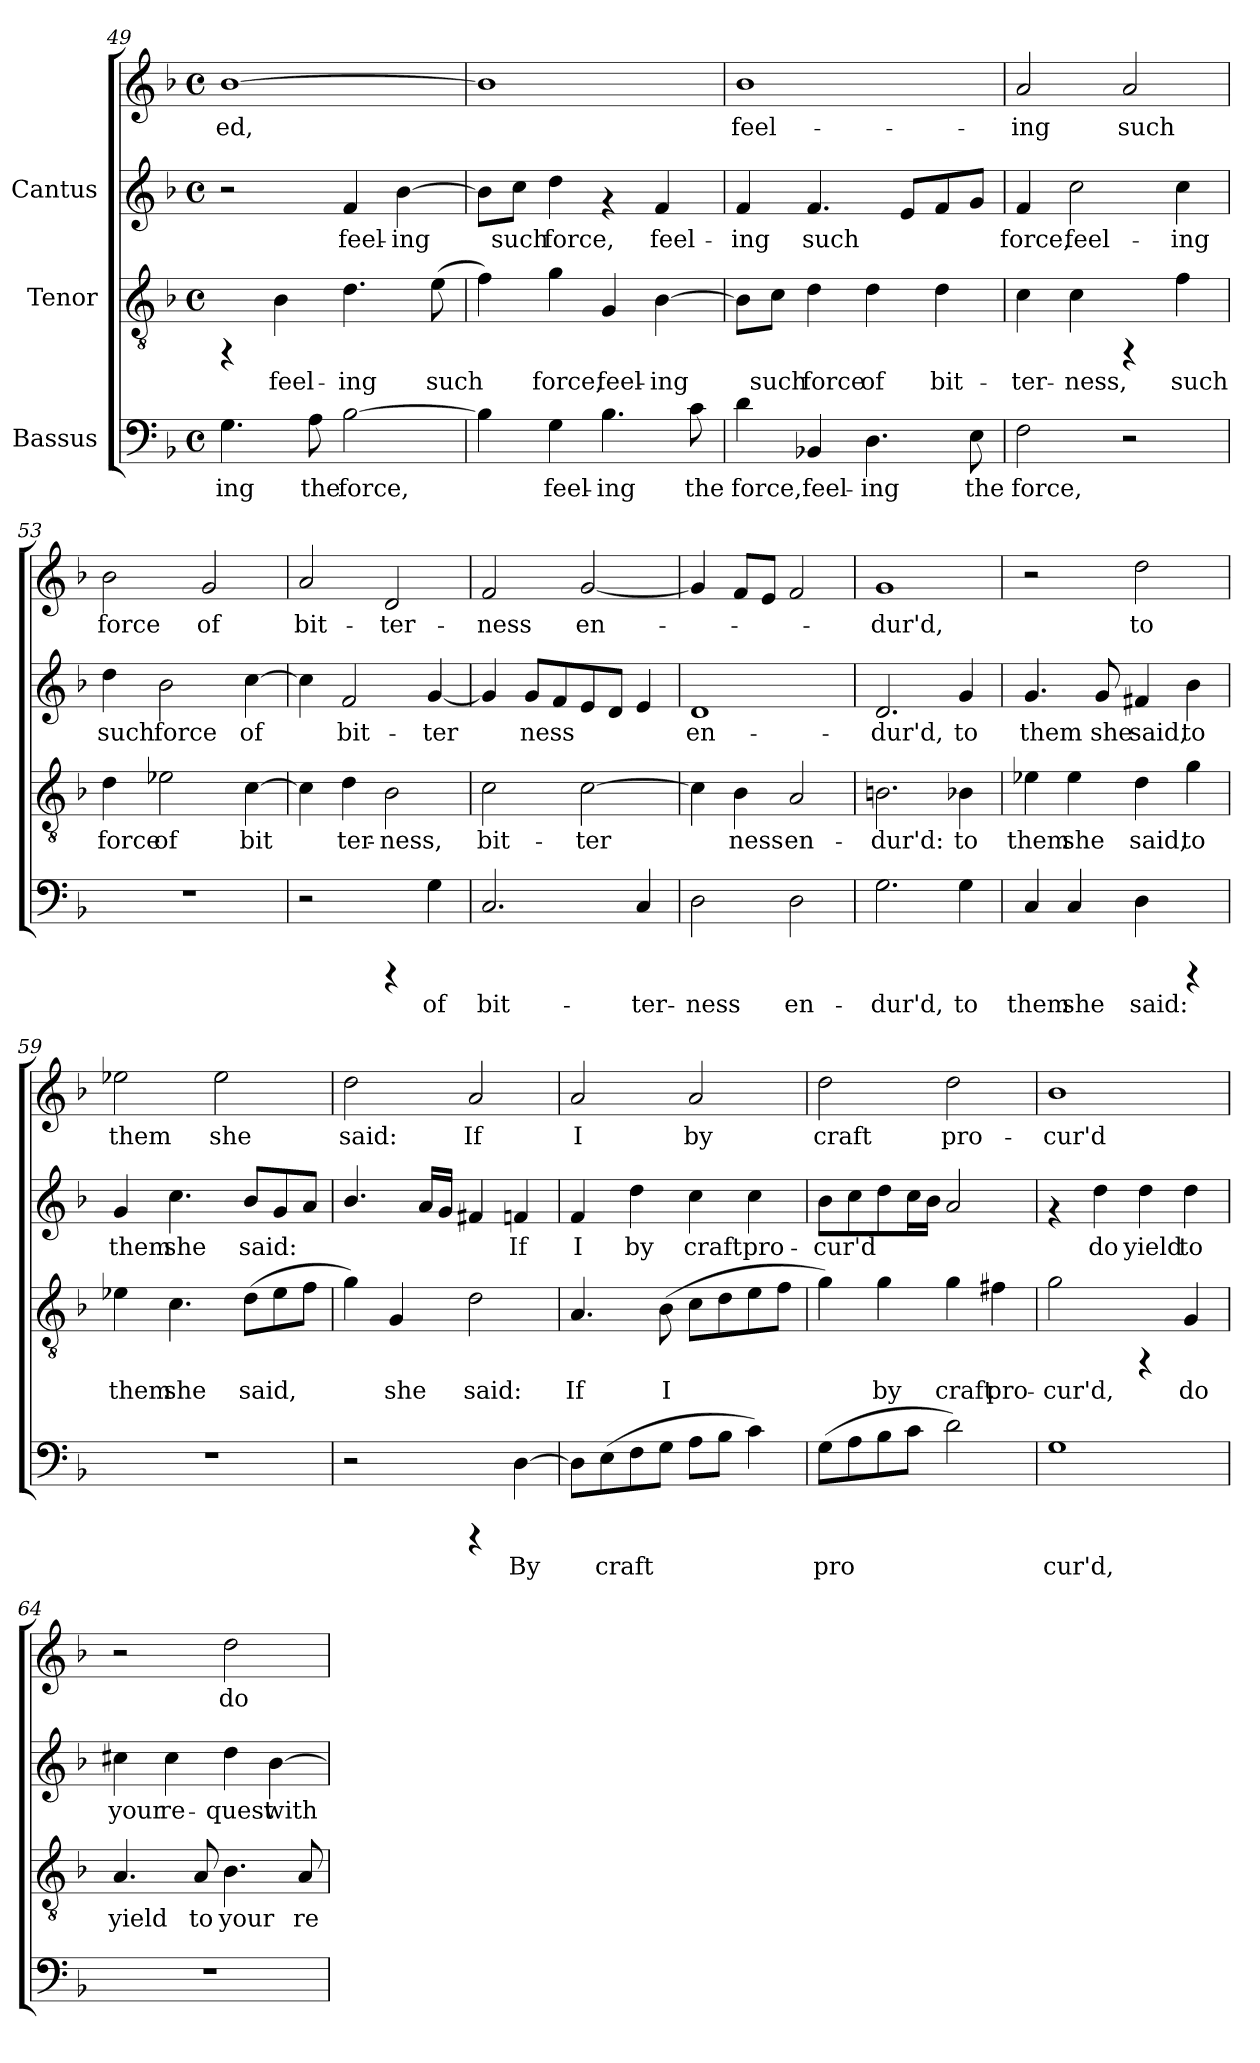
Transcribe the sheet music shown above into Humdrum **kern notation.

**kern	**text	**kern	**text	**kern	**text	**kern	**text
*part3	*part3	*part2	*part2	*part1	*part1	*part1	*part1
*staff4	*staff4	*staff3	*staff3	*staff2	*staff2	*staff1	*staff1
*I"Bassus	*	*I"Tenor	*	*I"Cantus	*	*	*
!!LO:LB:g=z
*clefF4	*	*clefGv2	*	*clefG2	*	*clefG2	*
*k[b-]	*	*k[b-]	*	*k[b-]	*	*k[b-]	*
*F:	*	*F:	*	*F:	*	*F:	*
*M4/4	*	*M4/4	*	*M4/4	*	*M4/4	*
*met(c)	*	*met(c)	*	*met(c)	*	*met(c)	*
=49	=49	=49	=49	=49	=49	=49	=49
!	!LO:LY:b:cj	!	!	!	!	!	!LO:LY:b:cj
4.G\	-ing	4rFF	.	2r	.	[>1b-	ed,
!	!	!	!LO:LY:b:cj	!	!	!	!
.	.	4B-\	feel-	.	.	.	.
!	!LO:LY:b:cj	!	!	!	!	!	!
8A\	the	.	.	.	.	.	.
!	!LO:LY:b:cj	!	!LO:LY:b:cj	!	!LO:LY:b:cj	!	!
[>2B-\	force,	4.d\	-ing	4f/	feel-	.	.
!	!	!	!	!	!LO:LY:b:cj	!	!
.	.	.	.	[>4b-\	-ing	.	.
!	!	!	!LO:LY:b:cj	!	!	!	!
.	.	(>8e\	such	.	.	.	.
=50	=50	=50	=50	=50	=50	=50	=50
!	!LO:LY:b:cj	!	!LO:LY:b:cj	!	!LO:LY:b:cj	!	!
4B-\]	.	4f\)	.	8b-\L]	.	1b-]	.
!	!	!	!	!	!LO:LY:b:cj	!	!
.	.	.	.	8cc\J	such	.	.
!	!LO:LY:b:cj	!	!LO:LY:b:cj	!	!LO:LY:b:cj	!	!
4G\	feel-	4g\	force,	4dd\	force,	.	.
!	!LO:LY:b:cj	!	!LO:LY:b:cj	!	!	!	!
4.B-\	-ing	4G/	feel-	4rf	.	.	.
!	!	!	!LO:LY:b:cj	!	!LO:LY:b:cj	!	!
.	.	[>4B-\	-ing	4f/	feel-	.	.
!	!LO:LY:b:cj	!	!	!	!	!	!
8c\	the	.	.	.	.	.	.
=51	=51	=51	=51	=51	=51	=51	=51
!	!LO:LY:b:cj	!	!LO:LY:b:cj	!	!LO:LY:b:cj	!	!LO:LY:b:cj
4d\	force,	8B-\L]	.	4f/	-ing	1b-	-feel-
!	!	!	!LO:LY:b:cj	!	!	!	!
.	.	8c\J	such	.	.	.	.
!	!LO:LY:b:cj	!	!LO:LY:b:cj	!	!LO:LY:b:cj	!	!
4BB-X/	feel-	4d\	force	4.f/	such	.	.
!	!LO:LY:b:cj	!	!LO:LY:b:cj	!	!	!	!
4.D\	-ing	4d\	of	.	.	.	.
!	!	!	!	!	!LO:LY:b:cj	!	!
.	.	.	.	8e/L	.	.	.
!	!	!	!LO:LY:b:cj	!	!LO:LY:b:cj	!	!
.	.	4d\	bit-	8f/	.	.	.
!	!LO:LY:b:cj	!	!	!	!LO:LY:b:cj	!	!
8E\	the	.	.	8g/J	.	.	.
=52	=52	=52	=52	=52	=52	=52	=52
!	!LO:LY:b:cj	!	!LO:LY:b:cj	!	!LO:LY:b:cj	!	!LO:LY:b:cj
2F\	force,	4c\	-ter-	4f/	force,	2a/	ing
!	!	!	!LO:LY:b:cj	!	!LO:LY:b:cj	!	!
.	.	4c\	-ness,	2cc\	feel-	.	.
!	!	!	!	!	!	!	!LO:LY:b:cj
2r	.	4rFF	.	.	.	2a/	such
!	!	!	!LO:LY:b:cj	!	!LO:LY:b:cj	!	!
.	.	4f\	such	4cc\	-ing	.	.
!!LO:PB:g=z
=53	=53	=53	=53	=53	=53	=53	=53
!	!	!	!LO:LY:b:cj	!	!LO:LY:b:cj	!	!LO:LY:b:cj
1r	.	4d\	force	4dd\	such	2b-\	force
!	!	!	!LO:LY:b:cj	!	!LO:LY:b:cj	!	!
.	.	2e-X\	of	2b-\	force	.	.
!	!	!	!	!	!	!	!LO:LY:b:cj
.	.	.	.	.	.	2g/	of
!	!	!	!LO:LY:b:cj	!	!LO:LY:b:cj	!	!
.	.	[>4c\	bit-	[>4cc\	of	.	.
=54	=54	=54	=54	=54	=54	=54	=54
!	!	!	!LO:LY:b:cj	!	!LO:LY:b:cj	!	!LO:LY:b:cj
2r	.	4c\]	-	4cc\]	-	2a/	bit-
!	!	!	!LO:LY:b:cj	!	!LO:LY:b:cj	!	!
.	.	4d\	ter-	2f/	bit-	.	.
!	!	!	!LO:LY:b:cj	!	!	!	!LO:LY:b:cj
4rCCC	.	2B-\	-ness,	.	.	2d/	-ter-
!	!LO:LY:b:cj	!	!	!	!LO:LY:b:cj	!	!
4G\	of	.	.	[<4g/	-ter-	.	.
=55	=55	=55	=55	=55	=55	=55	=55
!	!LO:LY:b:cj	!	!LO:LY:b:cj	!	!LO:LY:b:cj	!	!LO:LY:b:cj
2.C/	bit-	2c\	bit-	4g/]	-	2f/	-ness
!	!	!	!	!	!LO:LY:b:cj	!	!
.	.	.	.	8g/L	ness	.	.
!	!	!	!	!	!LO:LY:b:cj	!	!
.	.	.	.	8f/	.	.	.
!	!	!	!LO:LY:b:cj	!	!LO:LY:b:cj	!	!LO:LY:b:cj
.	.	[>2c\	-ter-	8e/	.	[<2g/	en-
!	!	!	!	!	!LO:LY:b:cj	!	!
.	.	.	.	8d/J	.	.	.
!	!LO:LY:b:cj	!	!	!	!LO:LY:b:cj	!	!
4C/	-ter-	.	.	4e/	.	.	.
=56	=56	=56	=56	=56	=56	=56	=56
!	!LO:LY:b:cj	!	!LO:LY:b:cj	!	!LO:LY:b:cj	!	!
2D\	-ness	4c\]	-	1d	en-	4g/]	.
!	!	!	!LO:LY:b:cj	!	!	!	!
.	.	4B-\	ness	.	.	8f/L	.
.	.	.	.	.	.	8e/J	.
!	!LO:LY:b:cj	!	!LO:LY:b:cj	!	!	!	!
2D\	en-	2A/	en-	.	.	2f/	.
=57	=57	=57	=57	=57	=57	=57	=57
!	!LO:LY:b:cj	!	!LO:LY:b:cj	!	!LO:LY:b:cj	!	!LO:LY:b:cj
2.G\	-dur'd,	2.Bn\	-dur'd:	2.d/	dur'd,	1g	-dur'd,
!	!LO:LY:b:cj	!	!LO:LY:b:cj	!	!LO:LY:b:cj	!	!
4G\	to	4B-X\	to	4g/	to	.	.
!!LO:LB:g=z
=58	=58	=58	=58	=58	=58	=58	=58
!	!LO:LY:b:cj	!	!LO:LY:b:cj	!	!LO:LY:b:cj	!	!
4C/	them	4e-X\	them	4.g/	them	2r	.
!	!LO:LY:b:cj	!	!LO:LY:b:cj	!	!	!	!
4C/	she	4e-\	she	.	.	.	.
!	!	!	!	!	!LO:LY:b:cj	!	!
.	.	.	.	8g/	she	.	.
!	!LO:LY:b:cj	!	!LO:LY:b:cj	!	!LO:LY:b:cj	!	!LO:LY:b:cj
4D\	said:	4d\	said,	4f#X/	said,	2dd\	to
!	!	!	!LO:LY:b:cj	!	!LO:LY:b:cj	!	!
4rCCC	.	4g\	to	4b-\	to	.	.
=59	=59	=59	=59	=59	=59	=59	=59
!	!	!	!LO:LY:b:cj	!	!LO:LY:b:cj	!	!LO:LY:b:cj
1r	.	4e-X\	them	4g/	them	2ee-X\	them
!	!	!	!LO:LY:b:cj	!	!LO:LY:b:cj	!	!
.	.	4.c\	she	4.cc\	she	.	.
!	!	!	!	!	!	!	!LO:LY:b:cj
.	.	.	.	.	.	2ee-\	she
!	!	!	!LO:LY:b:cj	!	!LO:LY:b:cj	!	!
.	.	(>8d\L	said,	8b-/L	said:	.	.
!	!	!	!LO:LY:b:cj	!	!LO:LY:b:cj	!	!
.	.	8e-\	.	8g/	.	.	.
!	!	!	!LO:LY:b:cj	!	!LO:LY:b:cj	!	!
.	.	8f\J	.	8a/J	.	.	.
=60	=60	=60	=60	=60	=60	=60	=60
!	!	!	!LO:LY:b:cj	!	!LO:LY:b:cj	!	!LO:LY:b:cj
2r	.	4g\)	.	4.b-/	.	2dd\	said:
!	!	!	!LO:LY:b:cj	!	!	!	!
.	.	4G/	she	.	.	.	.
!	!	!	!	!	!LO:LY:b:cj	!	!
.	.	.	.	16a/L	.	.	.
!	!	!	!	!	!LO:LY:b:cj	!	!
.	.	.	.	16g/J	.	.	.
!	!	!	!LO:LY:b:cj	!	!LO:LY:b:cj	!	!LO:LY:b:cj
4rCCC	.	2d\	said:	4f#X/	.	2a/	If
!	!LO:LY:b:cj	!	!	!	!LO:LY:b:cj	!	!
[>4D\	By	.	.	4fn/	If	.	.
=61	=61	=61	=61	=61	=61	=61	=61
!	!LO:LY:b:cj	!	!LO:LY:b:cj	!	!LO:LY:b:cj	!	!LO:LY:b:cj
8D\L]	.	4.A/	If	4f/	I	2a/	I
!	!LO:LY:b:cj	!	!	!	!	!	!
(>8E\	craft	.	.	.	.	.	.
!	!LO:LY:b:cj	!	!	!	!LO:LY:b:cj	!	!
8F\	.	.	.	4dd\	by	.	.
!	!LO:LY:b:cj	!	!LO:LY:b:cj	!	!	!	!
8G\J	.	(>8B-\	I	.	.	.	.
!	!LO:LY:b:cj	!	!LO:LY:b:cj	!	!LO:LY:b:cj	!	!LO:LY:b:cj
8A\L	.	8c\L	.	4cc\	craft	2a/	by
!	!LO:LY:b:cj	!	!LO:LY:b:cj	!	!	!	!
8B-\J	.	8d\	.	.	.	.	.
!	!LO:LY:b:cj	!	!LO:LY:b:cj	!	!LO:LY:b:cj	!	!
4c\)	.	8e\	.	4cc\	pro-	.	.
!	!	!	!LO:LY:b:cj	!	!	!	!
.	.	8f\J	.	.	.	.	.
!!LO:LB:g=z
=62	=62	=62	=62	=62	=62	=62	=62
!	!LO:LY:b:cj	!	!LO:LY:b:cj	!	!LO:LY:b:cj	!	!LO:LY:b:cj
(>8G\L	pro-	4g\)	.	8b-\L	-cur'd	2dd\	-craft
!	!LO:LY:b:cj	!	!	!	!LO:LY:b:cj	!	!
8A\	--	.	.	8cc\	.	.	.
!	!LO:LY:b:cj	!	!LO:LY:b:cj	!	!LO:LY:b:cj	!	!
8B-\	--	4g\	by	8dd\	.	.	.
!	!LO:LY:b:cj	!	!	!	!LO:LY:b:cj	!	!
8c\J	--	.	.	16cc\	.	.	.
!	!	!	!	!	!LO:LY:b:cj	!	!
.	.	.	.	16b-\J	.	.	.
!	!LO:LY:b:cj	!	!LO:LY:b:cj	!	!LO:LY:b:cj	!	!LO:LY:b:cj
2d\)	--	4g\	craft	2a/	.	2dd\	pro-
!	!	!	!LO:LY:b:cj	!	!	!	!
.	.	4f#X\	pro-	.	.	.	.
=63	=63	=63	=63	=63	=63	=63	=63
!	!LO:LY:b:cj	!	!LO:LY:b:cj	!	!	!	!LO:LY:b:cj
1G	-cur'd,	2g\	-cur'd,	4rf	.	1b-	cur'd
!	!	!	!	!	!LO:LY:b:cj	!	!
.	.	.	.	4dd\	do	.	.
!	!	!	!	!	!LO:LY:b:cj	!	!
.	.	4rFF	.	4dd\	yield	.	.
!	!	!	!LO:LY:b:cj	!	!LO:LY:b:cj	!	!
.	.	4G/	do	4dd\	to	.	.
=64	=64	=64	=64	=64	=64	=64	=64
!	!	!	!LO:LY:b:cj	!	!LO:LY:b:cj	!	!
1r	.	4.A/	yield	4cc#X\	your	2r	.
!	!	!	!	!	!LO:LY:b:cj	!	!
.	.	.	.	4cc#\	re-	.	.
!	!	!	!LO:LY:b:cj	!	!	!	!
.	.	8A/	to	.	.	.	.
!	!	!	!LO:LY:b:cj	!	!LO:LY:b:cj	!	!LO:LY:b:cj
.	.	4.B-\	your	4dd\	-quest	2dd\	do
!	!	!	!	!	!LO:LY:b:cj	!	!
.	.	.	.	[>4b-\	with	.	.
!	!	!	!LO:LY:b:cj	!	!	!	!
.	.	8A/	re-	.	.	.	.
=	=	=	=	=	=	=	=
*-	*-	*-	*-	*-	*-	*-	*-
